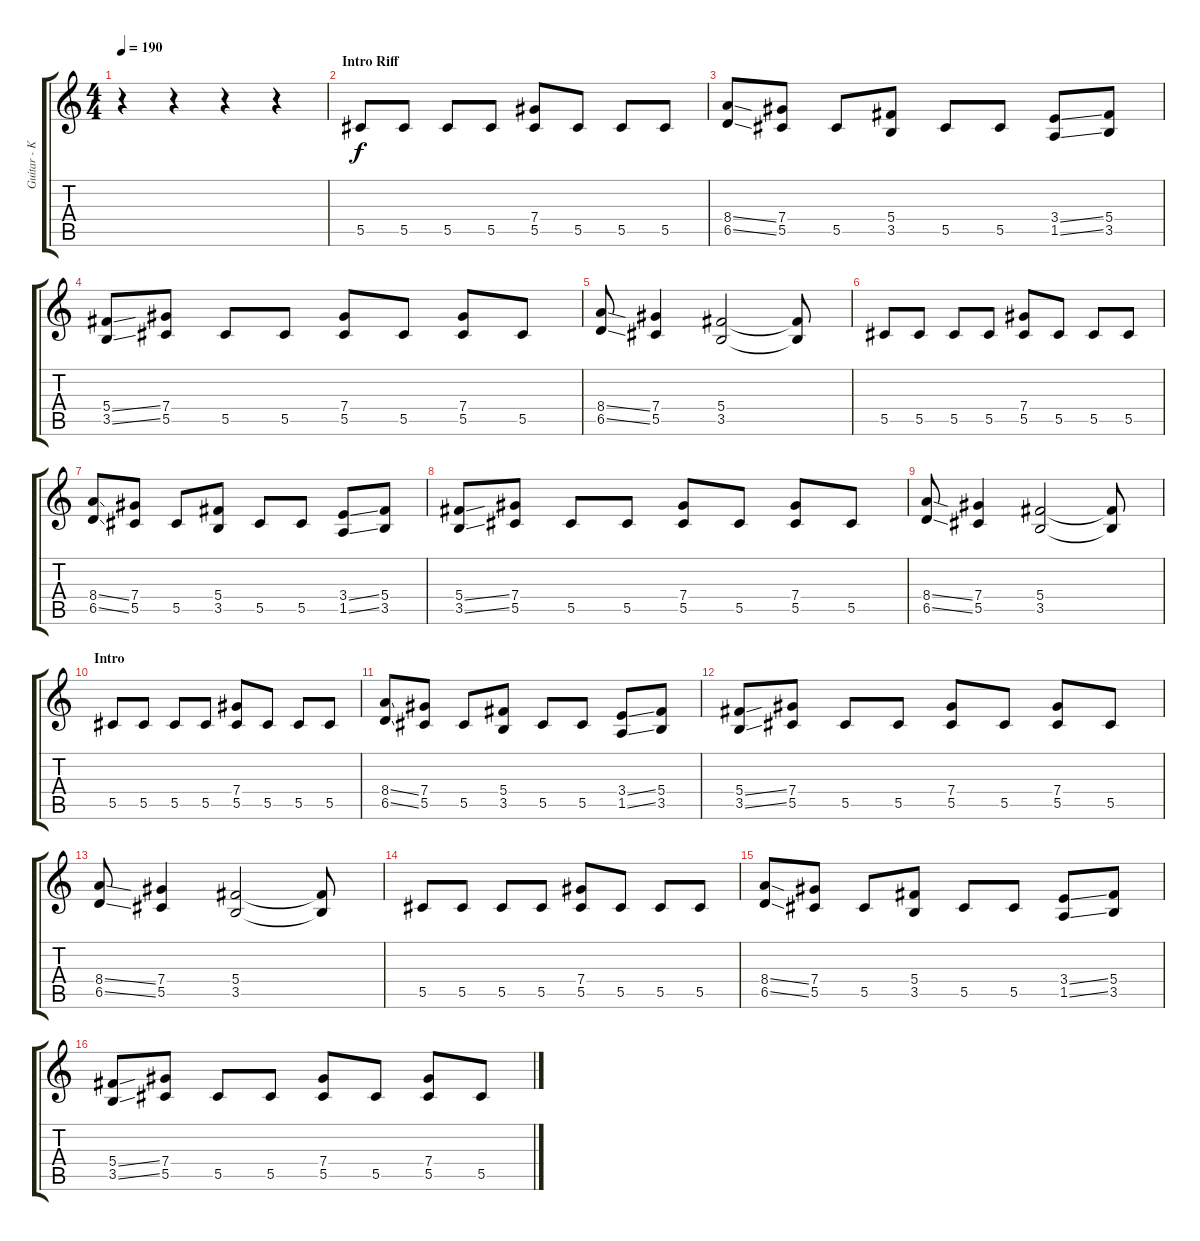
\track ("Guitar - Kai Hansen" "Guitar - K") {instrument distortionguitar}
\staff {score tabs}
\tuning (Eb4 Bb3 Gb3 Db3 Ab2 Eb2) {hide}
\ts (4 4)
\tempo 190
\clef g2
\ks c
r.4{dy f instrument distortionguitar} r.4 r.4 r.4 |
\section ("" "Intro Riff")
5.5.8 5.5.8 5.5.8 5.5.8 (7.4 5.5).8 5.5.8 5.5.8 5.5.8 |
(8.4{ss} 6.5{ss}).8 (7.4 5.5).8 5.5.8 (5.4 3.5).8 5.5.8 5.5.8 (3.4{ss} 1.5{ss}).8 (5.4 3.5).8 |
(5.4{ss} 3.5{ss}).8 (7.4 5.5).8 5.5.8 5.5.8 (7.4 5.5).8 5.5.8 (7.4 5.5).8 5.5.8 |
(8.4{ss} 6.5{ss}).8 (7.4 5.5).4 (5.4 3.5).2 (5.4{t} 3.5{t}).8 |
5.5.8 5.5.8 5.5.8 5.5.8 (7.4 5.5).8 5.5.8 5.5.8 5.5.8 |
(8.4{ss} 6.5{ss}).8 (7.4 5.5).8 5.5.8 (5.4 3.5).8 5.5.8 5.5.8 (3.4{ss} 1.5{ss}).8 (5.4 3.5).8 |
(5.4{ss} 3.5{ss}).8 (7.4 5.5).8 5.5.8 5.5.8 (7.4 5.5).8 5.5.8 (7.4 5.5).8 5.5.8 |
(8.4{ss} 6.5{ss}).8 (7.4 5.5).4 (5.4 3.5).2 (5.4{t} 3.5{t}).8 |
\section ("" "Intro")
5.5.8 5.5.8 5.5.8 5.5.8 (7.4 5.5).8 5.5.8 5.5.8 5.5.8 |
(8.4{ss} 6.5{ss}).8 (7.4 5.5).8 5.5.8 (5.4 3.5).8 5.5.8 5.5.8 (3.4{ss} 1.5{ss}).8 (5.4 3.5).8 |
(5.4{ss} 3.5{ss}).8 (7.4 5.5).8 5.5.8 5.5.8 (7.4 5.5).8 5.5.8 (7.4 5.5).8 5.5.8 |
(8.4{ss} 6.5{ss}).8 (7.4 5.5).4 (5.4 3.5).2 (5.4{t} 3.5{t}).8 |
5.5.8 5.5.8 5.5.8 5.5.8 (7.4 5.5).8 5.5.8 5.5.8 5.5.8 |
(8.4{ss} 6.5{ss}).8 (7.4 5.5).8 5.5.8 (5.4 3.5).8 5.5.8 5.5.8 (3.4{ss} 1.5{ss}).8 (5.4 3.5).8 |
(5.4{ss} 3.5{ss}).8 (7.4 5.5).8 5.5.8 5.5.8 (7.4 5.5).8 5.5.8 (7.4 5.5).8 5.5.8
